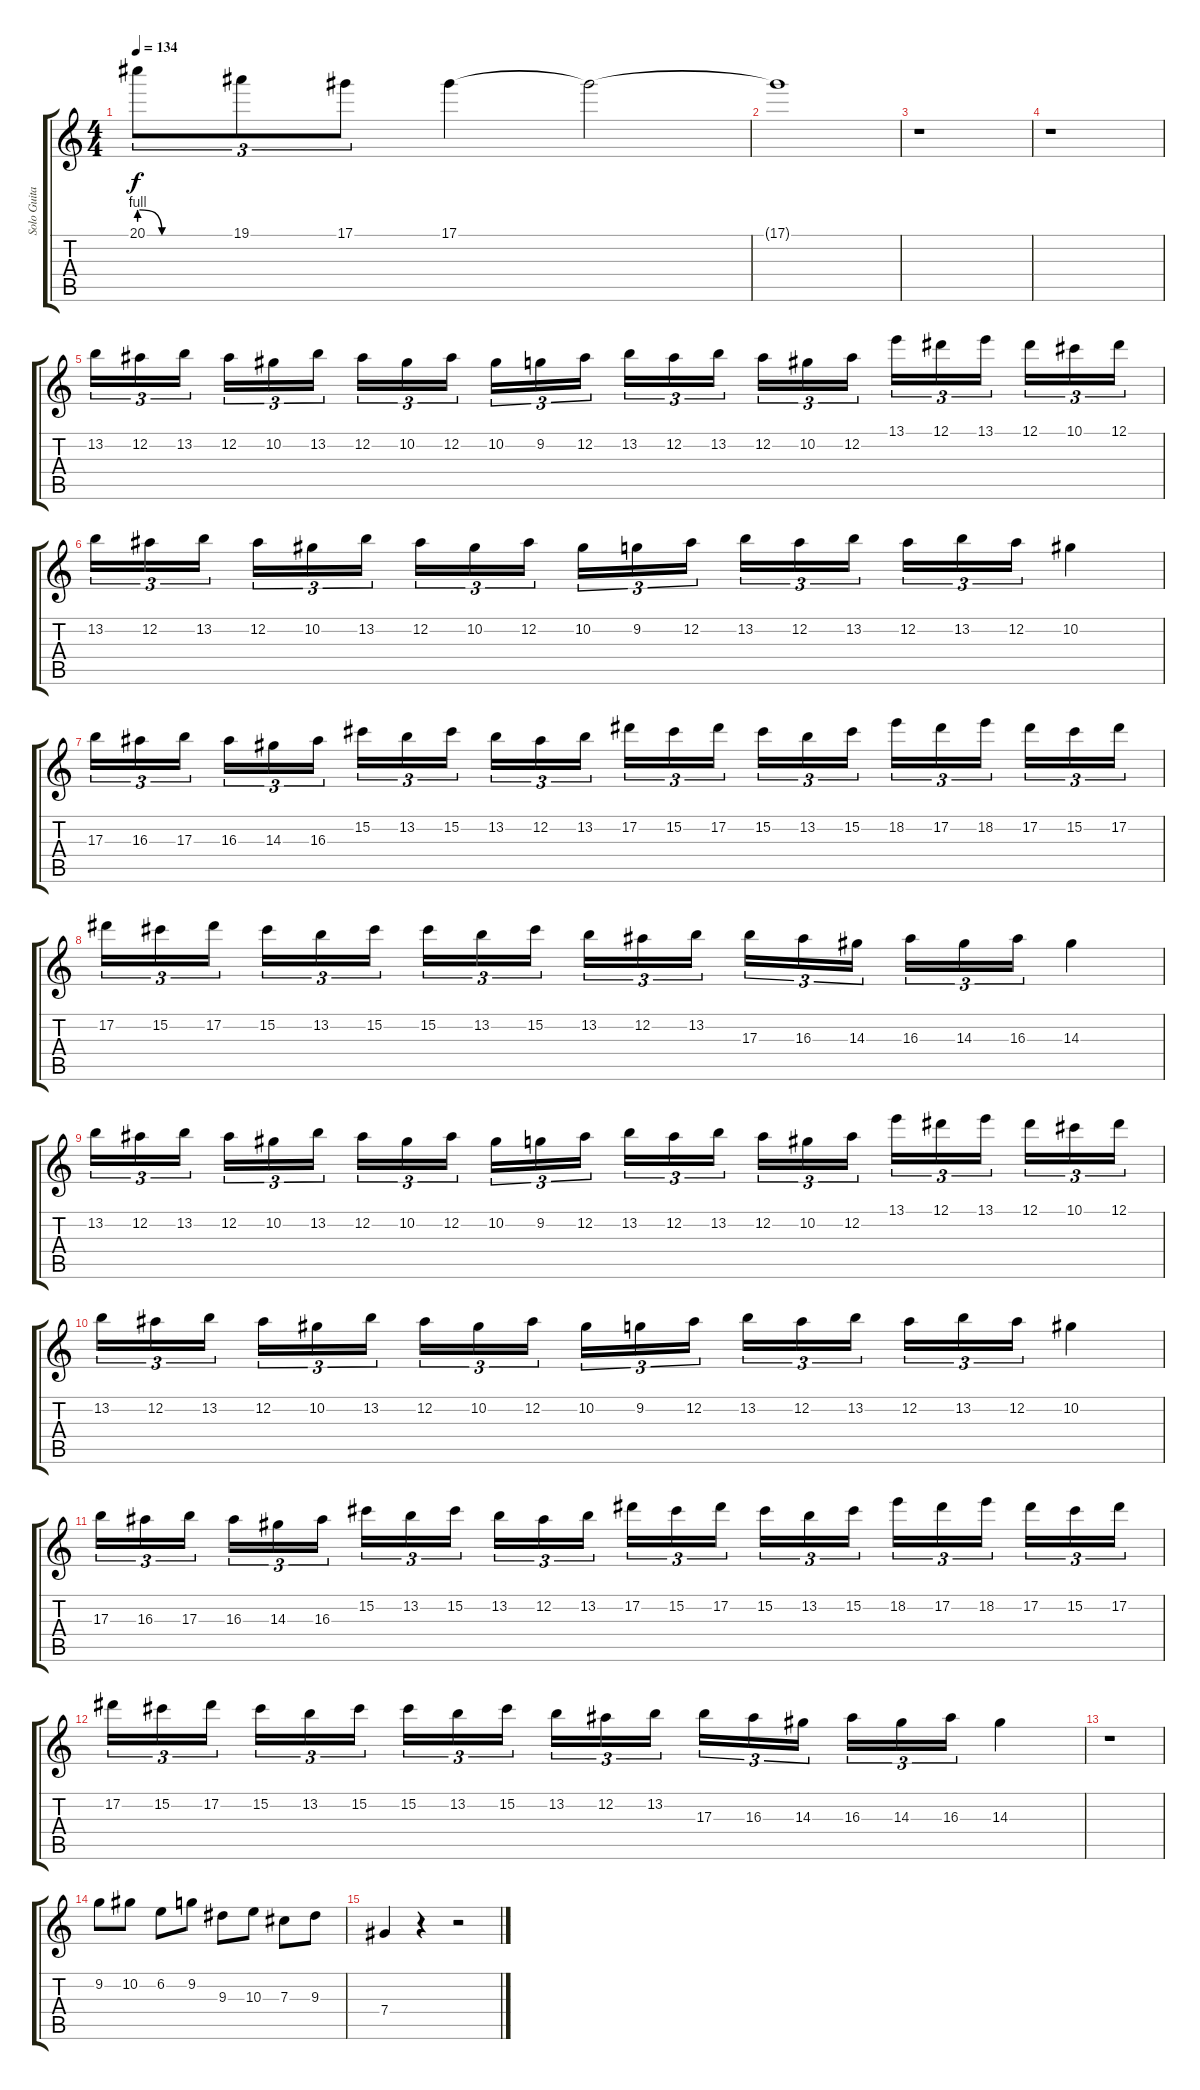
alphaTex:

\track ("Solo Guitar (Timo Tolkki)" "Solo Guita") {instrument overdrivenguitar}
\staff {score tabs}
\tuning (Eb4 Bb3 Gb3 Db3 Ab2 Eb2) {hide}
\ts (4 4)
\tempo 134
\clef g2
\ks c
20.1{be (custom 0 4 15 0 30 0 40 0 60 0)}.8{tu (3 2) dy f} 19.1.8{tu (3 2)} 17.1.8{tu (3 2)} 17.1.4 17.1{t}.2 |
17.1{t}.1 |
r.1 |
r.1 |
13.2.16{tu (3 2)} 12.2.16{tu (3 2)} 13.2.16{tu (3 2)} 12.2.16{tu (3 2)} 10.2.16{tu (3 2)} 13.2.16{tu (3 2)} 12.2.16{tu (3 2)} 10.2.16{tu (3 2)} 12.2.16{tu (3 2)} 10.2.16{tu (3 2)} 9.2.16{tu (3 2)} 12.2.16{tu (3 2)} 13.2.16{tu (3 2)} 12.2.16{tu (3 2)} 13.2.16{tu (3 2)} 12.2.16{tu (3 2)} 10.2.16{tu (3 2)} 12.2.16{tu (3 2)} 13.1.16{tu (3 2)} 12.1.16{tu (3 2)} 13.1.16{tu (3 2)} 12.1.16{tu (3 2)} 10.1.16{tu (3 2)} 12.1.16{tu (3 2)} |
13.2.16{tu (3 2)} 12.2.16{tu (3 2)} 13.2.16{tu (3 2)} 12.2.16{tu (3 2)} 10.2.16{tu (3 2)} 13.2.16{tu (3 2)} 12.2.16{tu (3 2)} 10.2.16{tu (3 2)} 12.2.16{tu (3 2)} 10.2.16{tu (3 2)} 9.2.16{tu (3 2)} 12.2.16{tu (3 2)} 13.2.16{tu (3 2)} 12.2.16{tu (3 2)} 13.2.16{tu (3 2)} 12.2.16{tu (3 2)} 13.2.16{tu (3 2)} 12.2.16{tu (3 2)} 10.2.4 |
17.3.16{tu (3 2)} 16.3.16{tu (3 2)} 17.3.16{tu (3 2)} 16.3.16{tu (3 2)} 14.3.16{tu (3 2)} 16.3.16{tu (3 2)} 15.2.16{tu (3 2)} 13.2.16{tu (3 2)} 15.2.16{tu (3 2)} 13.2.16{tu (3 2)} 12.2.16{tu (3 2)} 13.2.16{tu (3 2)} 17.2.16{tu (3 2)} 15.2.16{tu (3 2)} 17.2.16{tu (3 2)} 15.2.16{tu (3 2)} 13.2.16{tu (3 2)} 15.2.16{tu (3 2)} 18.2.16{tu (3 2)} 17.2.16{tu (3 2)} 18.2.16{tu (3 2)} 17.2.16{tu (3 2)} 15.2.16{tu (3 2)} 17.2.16{tu (3 2)} |
17.2.16{tu (3 2)} 15.2.16{tu (3 2)} 17.2.16{tu (3 2)} 15.2.16{tu (3 2)} 13.2.16{tu (3 2)} 15.2.16{tu (3 2)} 15.2.16{tu (3 2)} 13.2.16{tu (3 2)} 15.2.16{tu (3 2)} 13.2.16{tu (3 2)} 12.2.16{tu (3 2)} 13.2.16{tu (3 2)} 17.3.16{tu (3 2)} 16.3.16{tu (3 2)} 14.3.16{tu (3 2)} 16.3.16{tu (3 2)} 14.3.16{tu (3 2)} 16.3.16{tu (3 2)} 14.3.4 |
13.2.16{tu (3 2)} 12.2.16{tu (3 2)} 13.2.16{tu (3 2)} 12.2.16{tu (3 2)} 10.2.16{tu (3 2)} 13.2.16{tu (3 2)} 12.2.16{tu (3 2)} 10.2.16{tu (3 2)} 12.2.16{tu (3 2)} 10.2.16{tu (3 2)} 9.2.16{tu (3 2)} 12.2.16{tu (3 2)} 13.2.16{tu (3 2)} 12.2.16{tu (3 2)} 13.2.16{tu (3 2)} 12.2.16{tu (3 2)} 10.2.16{tu (3 2)} 12.2.16{tu (3 2)} 13.1.16{tu (3 2)} 12.1.16{tu (3 2)} 13.1.16{tu (3 2)} 12.1.16{tu (3 2)} 10.1.16{tu (3 2)} 12.1.16{tu (3 2)} |
13.2.16{tu (3 2)} 12.2.16{tu (3 2)} 13.2.16{tu (3 2)} 12.2.16{tu (3 2)} 10.2.16{tu (3 2)} 13.2.16{tu (3 2)} 12.2.16{tu (3 2)} 10.2.16{tu (3 2)} 12.2.16{tu (3 2)} 10.2.16{tu (3 2)} 9.2.16{tu (3 2)} 12.2.16{tu (3 2)} 13.2.16{tu (3 2)} 12.2.16{tu (3 2)} 13.2.16{tu (3 2)} 12.2.16{tu (3 2)} 13.2.16{tu (3 2)} 12.2.16{tu (3 2)} 10.2.4 |
17.3.16{tu (3 2)} 16.3.16{tu (3 2)} 17.3.16{tu (3 2)} 16.3.16{tu (3 2)} 14.3.16{tu (3 2)} 16.3.16{tu (3 2)} 15.2.16{tu (3 2)} 13.2.16{tu (3 2)} 15.2.16{tu (3 2)} 13.2.16{tu (3 2)} 12.2.16{tu (3 2)} 13.2.16{tu (3 2)} 17.2.16{tu (3 2)} 15.2.16{tu (3 2)} 17.2.16{tu (3 2)} 15.2.16{tu (3 2)} 13.2.16{tu (3 2)} 15.2.16{tu (3 2)} 18.2.16{tu (3 2)} 17.2.16{tu (3 2)} 18.2.16{tu (3 2)} 17.2.16{tu (3 2)} 15.2.16{tu (3 2)} 17.2.16{tu (3 2)} |
17.2.16{tu (3 2)} 15.2.16{tu (3 2)} 17.2.16{tu (3 2)} 15.2.16{tu (3 2)} 13.2.16{tu (3 2)} 15.2.16{tu (3 2)} 15.2.16{tu (3 2)} 13.2.16{tu (3 2)} 15.2.16{tu (3 2)} 13.2.16{tu (3 2)} 12.2.16{tu (3 2)} 13.2.16{tu (3 2)} 17.3.16{tu (3 2)} 16.3.16{tu (3 2)} 14.3.16{tu (3 2)} 16.3.16{tu (3 2)} 14.3.16{tu (3 2)} 16.3.16{tu (3 2)} 14.3.4 |
r.1 |
9.2.8 10.2.8 6.2.8 9.2.8 9.3.8 10.3.8 7.3.8 9.3.8 |
7.4.4 r.4 r.2
